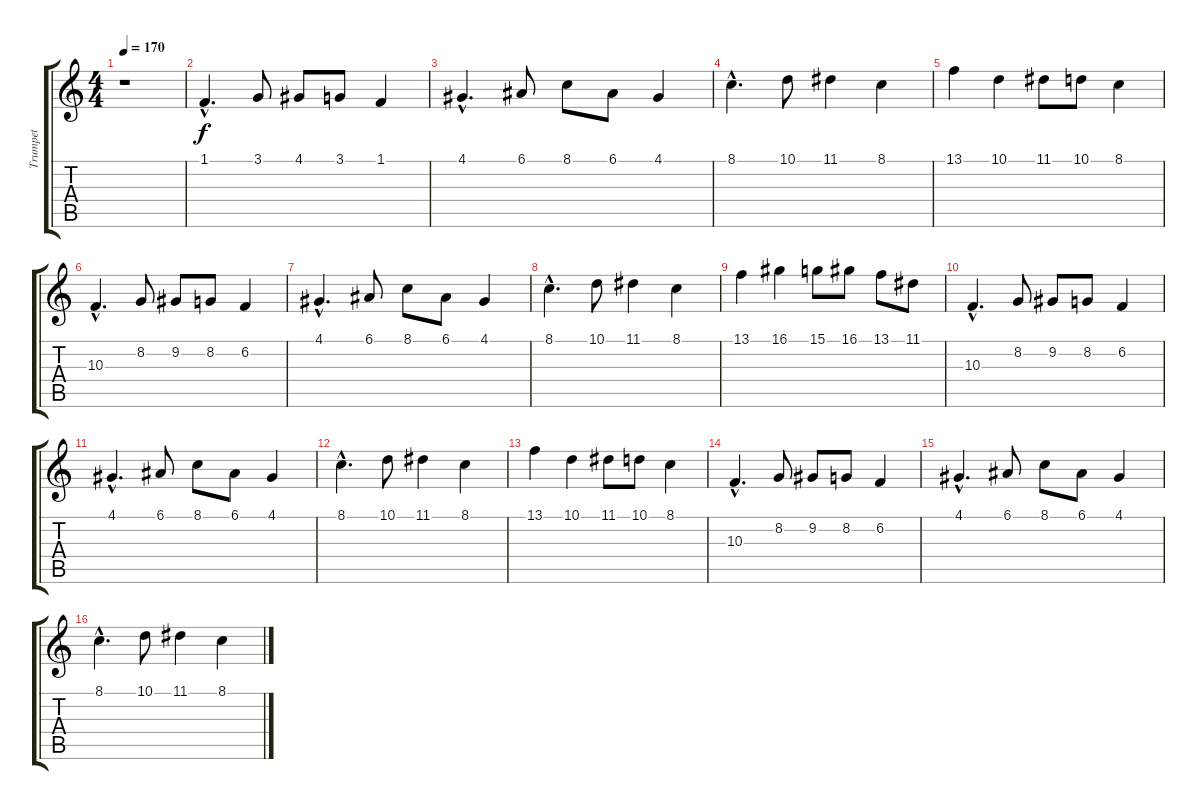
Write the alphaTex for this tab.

\track ("Trumpet" "Trumpet") {instrument brasssection}
\staff {score tabs}
\tuning (E4 B3 G3 D3 A2 E2) {hide}
\ts (4 4)
\tempo 170
\clef g2
\ks c
r.1{dy f} |
1.1{hac}.4{d} 3.1.8 4.1.8 3.1.8 1.1.4 |
4.1{hac}.4{d} 6.1.8 8.1.8 6.1.8 4.1.4 |
8.1{hac}.4{d} 10.1.8 11.1.4 8.1.4 |
13.1.4 10.1.4 11.1.8 10.1.8 8.1.4 |
10.3{hac}.4{d} 8.2.8 9.2.8 8.2.8 6.2.4 |
4.1{hac}.4{d} 6.1.8 8.1.8 6.1.8 4.1.4 |
8.1{hac}.4{d} 10.1.8 11.1.4 8.1.4 |
13.1.4 16.1.4 15.1.8 16.1.8 13.1.8 11.1.8 |
10.3{hac}.4{d} 8.2.8 9.2.8 8.2.8 6.2.4 |
4.1{hac}.4{d} 6.1.8 8.1.8 6.1.8 4.1.4 |
8.1{hac}.4{d} 10.1.8 11.1.4 8.1.4 |
13.1.4 10.1.4 11.1.8 10.1.8 8.1.4 |
10.3{hac}.4{d} 8.2.8 9.2.8 8.2.8 6.2.4 |
4.1{hac}.4{d} 6.1.8 8.1.8 6.1.8 4.1.4 |
8.1{hac}.4{d} 10.1.8 11.1.4 8.1.4
